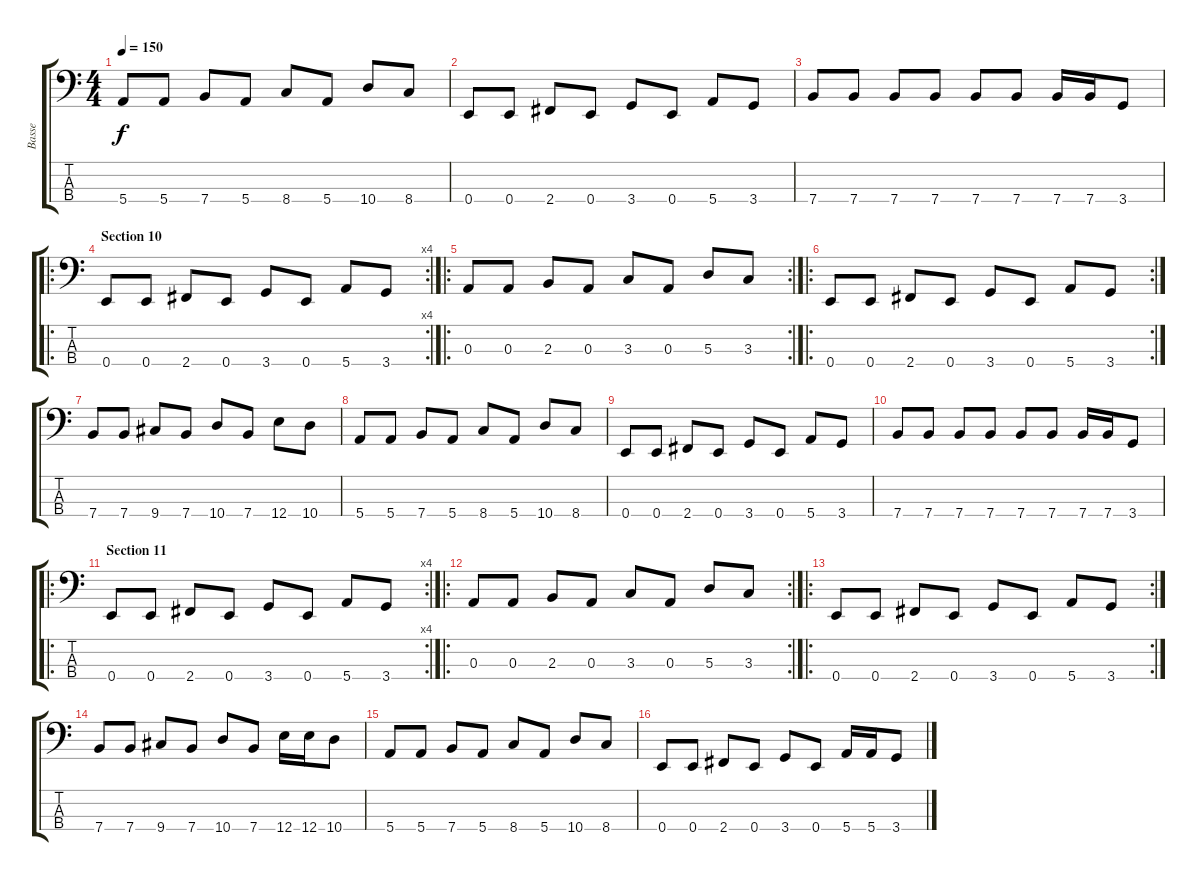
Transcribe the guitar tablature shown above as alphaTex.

\track ("Basse" "Basse") {instrument electricbassfinger}
\staff {score tabs}
\tuning (G2 D2 A1 E1) {hide}
\ts (4 4)
\tempo 150
\clef f4
\ks c
5.4.8{dy f} 5.4.8 7.4.8 5.4.8 8.4.8 5.4.8 10.4.8 8.4.8 |
0.4.8 0.4.8 2.4.8 0.4.8 3.4.8 0.4.8 5.4.8 3.4.8 |
7.4.8 7.4.8 7.4.8 7.4.8 7.4.8 7.4.8 7.4.16 7.4.16 3.4.8 |
\ro
\rc 4
\section ("" "Section 10")
0.4.8 0.4.8 2.4.8 0.4.8 3.4.8 0.4.8 5.4.8 3.4.8 |
\ro
\rc 2
0.3.8 0.3.8 2.3.8 0.3.8 3.3.8 0.3.8 5.3.8 3.3.8 |
\ro
\rc 2
0.4.8 0.4.8 2.4.8 0.4.8 3.4.8 0.4.8 5.4.8 3.4.8 |
7.4.8 7.4.8 9.4.8 7.4.8 10.4.8 7.4.8 12.4.8 10.4.8 |
5.4.8 5.4.8 7.4.8 5.4.8 8.4.8 5.4.8 10.4.8 8.4.8 |
0.4.8 0.4.8 2.4.8 0.4.8 3.4.8 0.4.8 5.4.8 3.4.8 |
7.4.8 7.4.8 7.4.8 7.4.8 7.4.8 7.4.8 7.4.16 7.4.16 3.4.8 |
\ro
\rc 4
\section ("" "Section 11")
0.4.8 0.4.8 2.4.8 0.4.8 3.4.8 0.4.8 5.4.8 3.4.8 |
\ro
\rc 2
0.3.8 0.3.8 2.3.8 0.3.8 3.3.8 0.3.8 5.3.8 3.3.8 |
\ro
\rc 2
0.4.8 0.4.8 2.4.8 0.4.8 3.4.8 0.4.8 5.4.8 3.4.8 |
7.4.8 7.4.8 9.4.8 7.4.8 10.4.8 7.4.8 12.4.16 12.4.16 10.4.8 |
5.4.8 5.4.8 7.4.8 5.4.8 8.4.8 5.4.8 10.4.8 8.4.8 |
0.4.8 0.4.8 2.4.8 0.4.8 3.4.8 0.4.8 5.4.16 5.4.16 3.4.8
